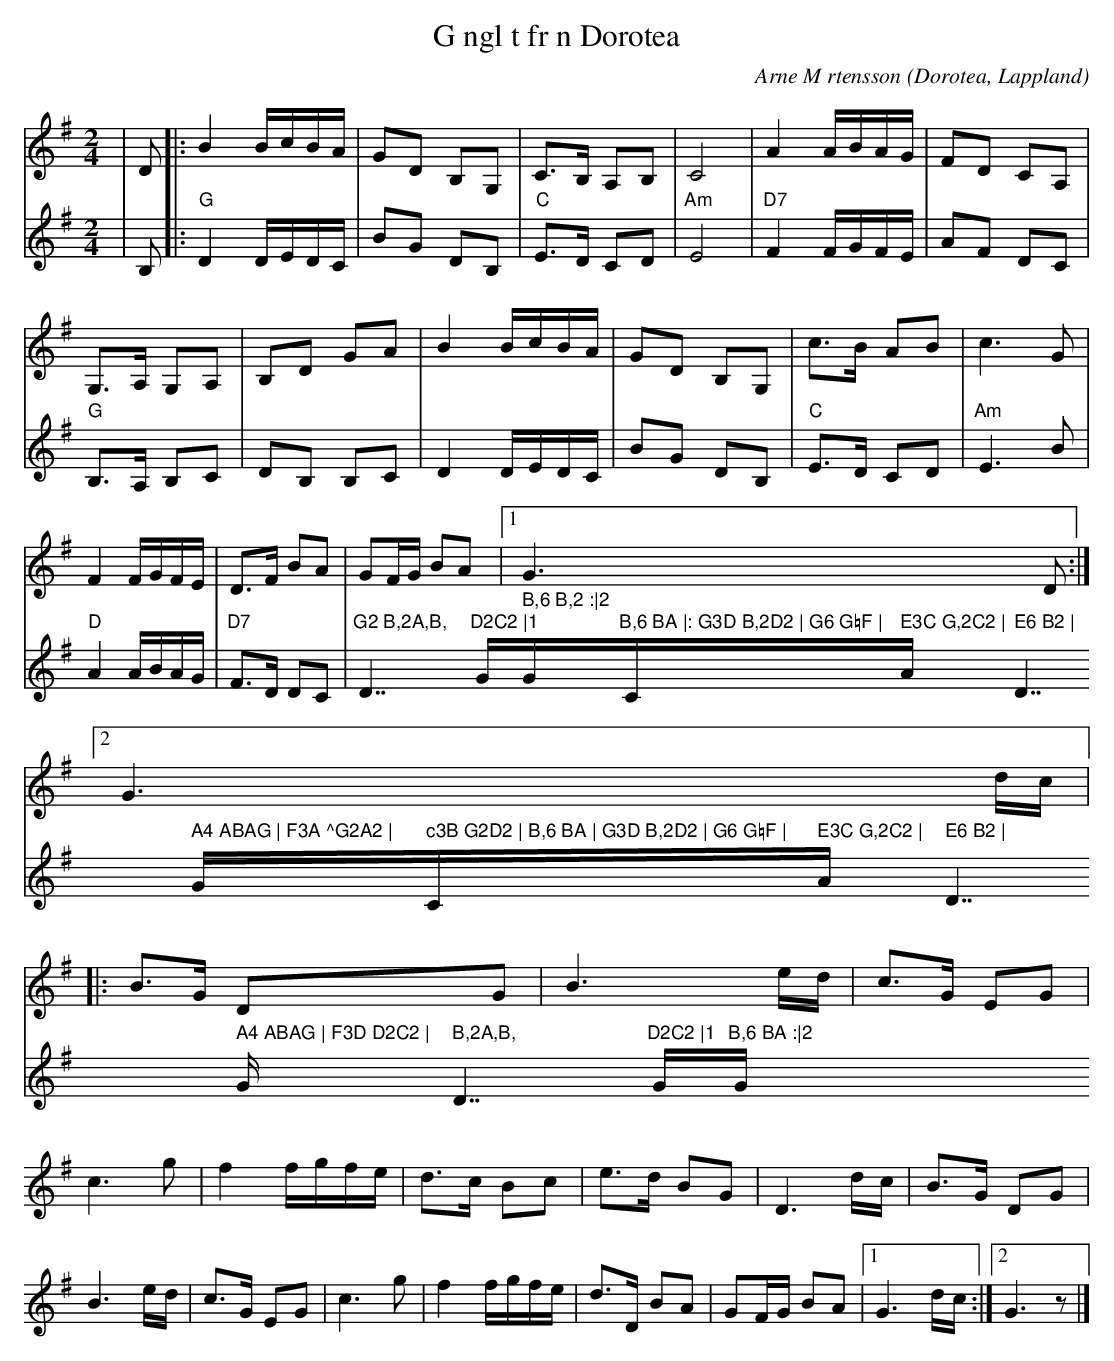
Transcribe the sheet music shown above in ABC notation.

X:1
T:G ngl t fr n Dorotea
O:Dorotea, Lappland
C:Arne M rtensson
M:2/4
L:1/16
K:G
V:1
| D2 |: B4 BcBA | G2D2 B,2G,2 | C3B, A,2B,2| C8 | A4 ABAG | F2D2 C2A,2 | G,3A, G,2A,2 | B,2D2 G2A2 | B4 BcBA | G2D2 B,2G,2 | c3B A2B2 | c6 G2 | F4 FGFE | D3F B2A2| G2FG B2A2 |1 G6 D2:|2 G6 dc |: B3G D2G2 | B6 ed | c3G E2G2 | c6 g2 | f4 fgfe | d3c B2c2 | e3d B2G2 | D6 dc | B3G D2G2 | B6 ed | c3G E2G2 | c6 g2 | f4 fgfe | d3D B2A2 | G2FG B2A2 |1 G6 dc :|2 G6 z2 |]
V:2
| B,2|:"G" D4 DEDC | B2G2 D2B,2 |"C" E3D C2D2 |"Am" E8 |"D7" F4 FGFE | A2F2 D2C2 |"G" B,3A, B,2C2 | D2B,2 B,2C2 | D4 DEDC | B2G2 D2B,2 |"C" E3D C2D2 |"Am" E6 B2 |"D" A4 ABAG |"D7" F3D D2C2 |"G2 B,2A,B, "D7"D2C2 |1 "G" B,6 B,2 :|2 "G"B,6 BA |: G3D B,2D2 | G6 G=F |"C" E3C G,2C2 |"Am" E6 B2 |"D7" A4 ABAG | F3A ^G2A2 |"G" c3B G2D2 | B,6 BA | G3D B,2D2 | G6 G=F |"C" E3C G,2C2 |"Am" E6 B2 |"D7" A4 ABAG | F3D D2C2 |"G" B,2A,B, "D7"D2C2 |1 "G"B,6 BA :|2"G" B,6 z2|]
